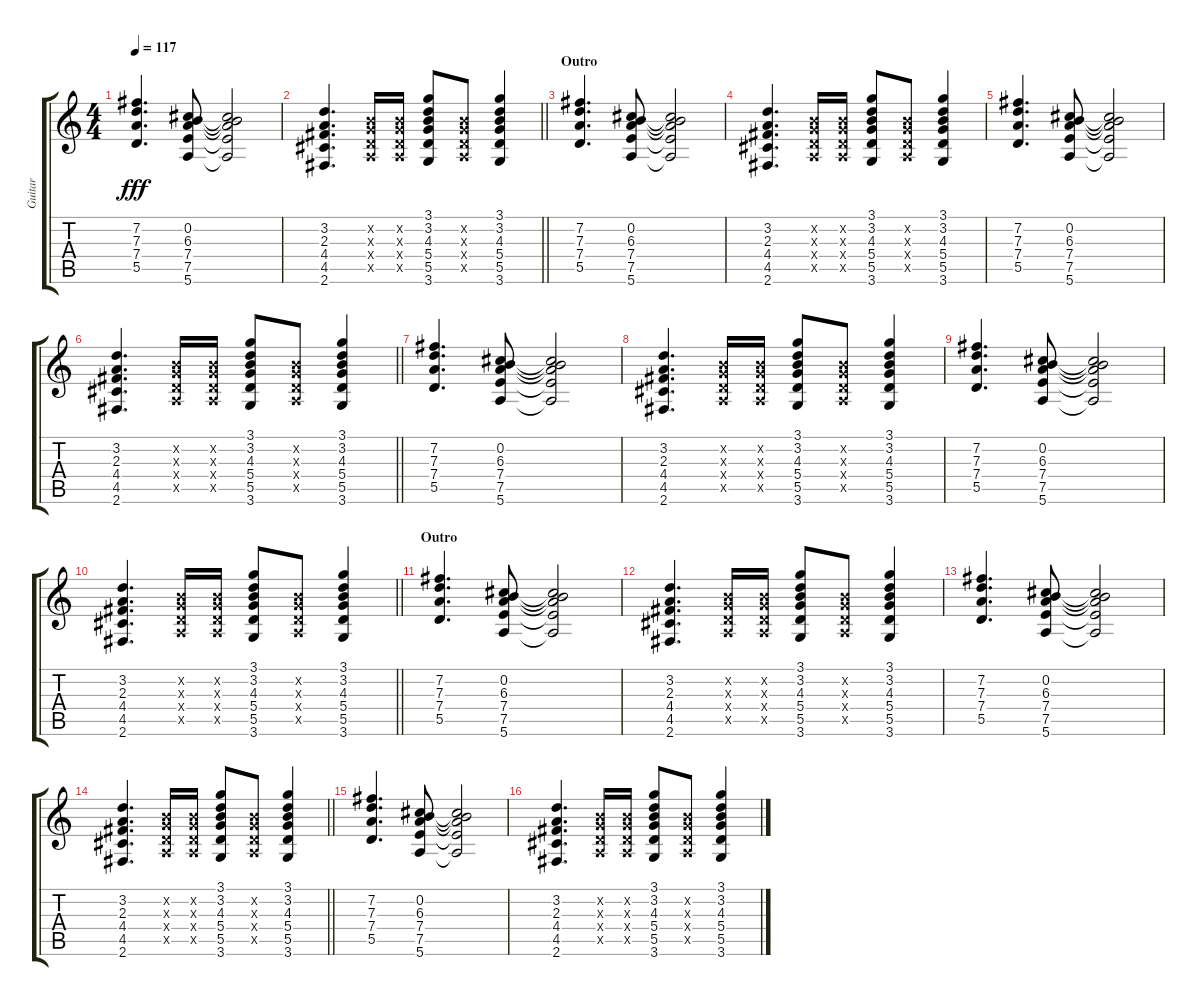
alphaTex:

\track ("Guitar" "Guitar") {instrument distortionguitar}
\staff {score tabs}
\tuning (E4 B3 G3 D3 A2 E2) {hide}
\ts (4 4)
\tempo 117
\clef g2
\ks c
(7.2 7.3 7.4 5.5).4{d dy fff} (0.2 6.3 7.4 7.5 5.6).8 (0.2{t} 6.3{t} 7.4{t} 7.5{t} 5.6{t}).2 |
\barLineRight lightlight
(3.2 2.3 4.4 4.5 2.6).4{d} (0.2{x} 0.3{x} 0.4{x} 0.5{x}).16 (0.2{x} 0.3{x} 0.4{x} 0.5{x}).16 (3.1 3.2 4.3 5.4 5.5 3.6).8 (0.2{x} 0.3{x} 0.4{x} 0.5{x}).8 (3.1 3.2 4.3 5.4 5.5 3.6).4 |
\section ("" "Outro")
(7.2 7.3 7.4 5.5).4{d} (0.2 6.3 7.4 7.5 5.6).8 (0.2{t} 6.3{t} 7.4{t} 7.5{t} 5.6{t}).2 |
(3.2 2.3 4.4 4.5 2.6).4{d} (0.2{x} 0.3{x} 0.4{x} 0.5{x}).16 (0.2{x} 0.3{x} 0.4{x} 0.5{x}).16 (3.1 3.2 4.3 5.4 5.5 3.6).8 (0.2{x} 0.3{x} 0.4{x} 0.5{x}).8 (3.1 3.2 4.3 5.4 5.5 3.6).4 |
(7.2 7.3 7.4 5.5).4{d} (0.2 6.3 7.4 7.5 5.6).8 (0.2{t} 6.3{t} 7.4{t} 7.5{t} 5.6{t}).2 |
\barLineRight lightlight
(3.2 2.3 4.4 4.5 2.6).4{d} (0.2{x} 0.3{x} 0.4{x} 0.5{x}).16 (0.2{x} 0.3{x} 0.4{x} 0.5{x}).16 (3.1 3.2 4.3 5.4 5.5 3.6).8 (0.2{x} 0.3{x} 0.4{x} 0.5{x}).8 (3.1 3.2 4.3 5.4 5.5 3.6).4 |
(7.2 7.3 7.4 5.5).4{d} (0.2 6.3 7.4 7.5 5.6).8 (0.2{t} 6.3{t} 7.4{t} 7.5{t} 5.6{t}).2 |
(3.2 2.3 4.4 4.5 2.6).4{d} (0.2{x} 0.3{x} 0.4{x} 0.5{x}).16 (0.2{x} 0.3{x} 0.4{x} 0.5{x}).16 (3.1 3.2 4.3 5.4 5.5 3.6).8 (0.2{x} 0.3{x} 0.4{x} 0.5{x}).8 (3.1 3.2 4.3 5.4 5.5 3.6).4 |
(7.2 7.3 7.4 5.5).4{d} (0.2 6.3 7.4 7.5 5.6).8 (0.2{t} 6.3{t} 7.4{t} 7.5{t} 5.6{t}).2 |
\barLineRight lightlight
(3.2 2.3 4.4 4.5 2.6).4{d} (0.2{x} 0.3{x} 0.4{x} 0.5{x}).16 (0.2{x} 0.3{x} 0.4{x} 0.5{x}).16 (3.1 3.2 4.3 5.4 5.5 3.6).8 (0.2{x} 0.3{x} 0.4{x} 0.5{x}).8 (3.1 3.2 4.3 5.4 5.5 3.6).4 |
\section ("" "Outro")
(7.2 7.3 7.4 5.5).4{d} (0.2 6.3 7.4 7.5 5.6).8 (0.2{t} 6.3{t} 7.4{t} 7.5{t} 5.6{t}).2 |
(3.2 2.3 4.4 4.5 2.6).4{d} (0.2{x} 0.3{x} 0.4{x} 0.5{x}).16 (0.2{x} 0.3{x} 0.4{x} 0.5{x}).16 (3.1 3.2 4.3 5.4 5.5 3.6).8 (0.2{x} 0.3{x} 0.4{x} 0.5{x}).8 (3.1 3.2 4.3 5.4 5.5 3.6).4 |
(7.2 7.3 7.4 5.5).4{d} (0.2 6.3 7.4 7.5 5.6).8 (0.2{t} 6.3{t} 7.4{t} 7.5{t} 5.6{t}).2 |
\barLineRight lightlight
(3.2 2.3 4.4 4.5 2.6).4{d} (0.2{x} 0.3{x} 0.4{x} 0.5{x}).16 (0.2{x} 0.3{x} 0.4{x} 0.5{x}).16 (3.1 3.2 4.3 5.4 5.5 3.6).8 (0.2{x} 0.3{x} 0.4{x} 0.5{x}).8 (3.1 3.2 4.3 5.4 5.5 3.6).4 |
(7.2 7.3 7.4 5.5).4{d} (0.2 6.3 7.4 7.5 5.6).8 (0.2{t} 6.3{t} 7.4{t} 7.5{t} 5.6{t}).2 |
(3.2 2.3 4.4 4.5 2.6).4{d} (0.2{x} 0.3{x} 0.4{x} 0.5{x}).16 (0.2{x} 0.3{x} 0.4{x} 0.5{x}).16 (3.1 3.2 4.3 5.4 5.5 3.6).8 (0.2{x} 0.3{x} 0.4{x} 0.5{x}).8 (3.1 3.2 4.3 5.4 5.5 3.6).4
